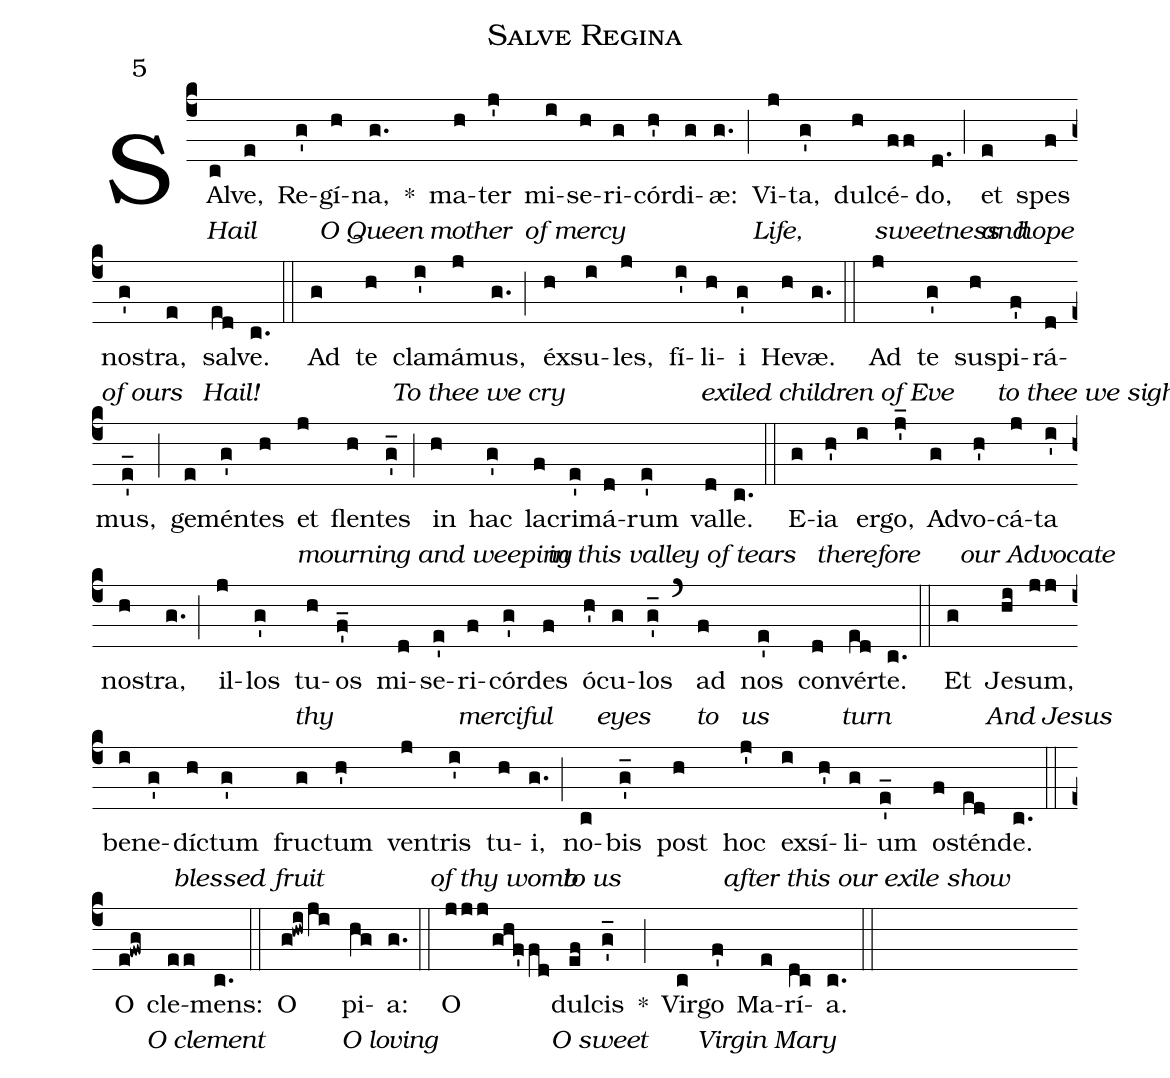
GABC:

name: Salve Regina;
mode: 5;
%%
(c4)SAl[Hail](c)ve,(e) Re(g')gí[O Queen](h)na,(g.) *() ma[mother](h)ter(j') mi[of mercy](i)se(h)ri(g)cór(h')di(g)æ:(g.) (;)
Vi[Life,](j)ta,(g') dul(h)cé[sweetness](ff)do,(d.) (;)
et[and](e) spes[hope](f) nos[of ours](g')tra,(e) sal[Hail!](ed)ve.(c.) (::)
Ad(g) te(h) cla[To thee we cry](i')má(j)mus,(g.) (;)
éx(h)su(i)les,(j) fí(i')li[exiled children of Eve](h)i(g') He(h)væ.(g.) (::)
Ad(j) te(g') sus(h)pi[to thee we sigh](f')rá(d)mus,(e_') (;)
ge(e)mén(g')tes(h) et[mourning and weeping](j) flen(h)tes(g_') (;)
in(h) hac(g') la(f)cri[in this valley of tears](e')má(d)rum(e') val(d)le.(c.) (::)
E(g)ia[therefore](h') er(i)go,(j_') Ad(g)vo[our Advocate](h')cá(j)ta(i') no(h)stra,(g.) (;)
il(j)los(g') tu[thy](h)os(f_') mi(d)se(e')ri[merciful](f)cór(g')des(f) ó(h')cu[eyes](g)los(g'_) (`)
ad[to](f) nos[us](e') con(d)vér[turn](ed)te.(c.) (::)
Et(g) Je[And Jesus](hi)sum,(jj) be(i)ne(g')dí[blessed](h)ctum(g') fru[fruit](g)ctum(h') ven(j)tris[of thy womb](i') tu(h)i,(g.) (;)
no[to us](c)bis(g'_) post(h) hoc[after this our exile](j') ex(i)sí(h')li(g)um(e_') o(f)stén[show](ed)de.(c.) (::)
O(e!fwg) cle[O clement](ee)mens:(c.) (::)
O(g!hwi/ji) pi[O loving](hg)a:(g.) (::)
O(jjj/ghf'/fd) dul[O sweet](ef)cis(g'_) *(;)
Vir(c)go[Virgin Mary](f') Ma(e)rí(dc)a.(c.) (::)
